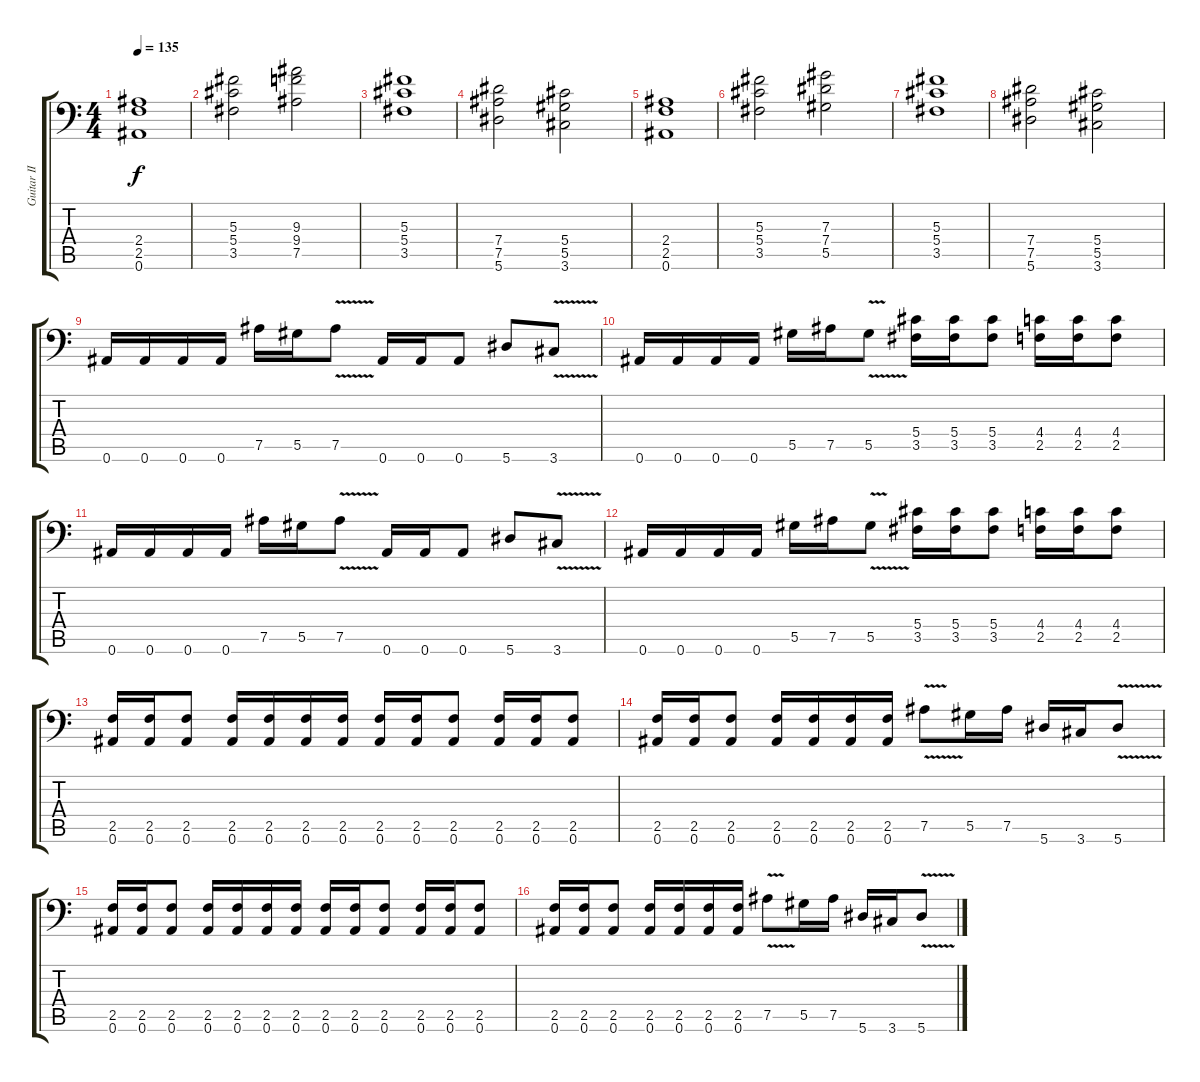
\track ("Guitar II" "Guitar II") {instrument distortionguitar}
\staff {score tabs}
\tuning (Bb3 F3 Db3 Ab2 Eb2 Bb1) {hide}
\ts (4 4)
\tempo 135
\clef f4
\ks c
(2.4 2.5 0.6).1{dy f instrument distortionguitar} |
(5.3 5.4 3.5).2 (9.3 9.4 7.5).2 |
(5.3 5.4 3.5).1 |
(7.4 7.5 5.6).2 (5.4 5.5 3.6).2 |
(2.4 2.5 0.6).1{volume 16} |
(5.3 5.4 3.5).2 (7.3 7.4 5.5).2 |
(5.3 5.4 3.5).1 |
(7.4 7.5 5.6).2 (5.4 5.5 3.6).2 |
0.6.16{volume 14} 0.6.16 0.6.16 0.6.16 7.5.16 5.5.16 7.5{v}.8 0.6.16 0.6.16 0.6.8 5.6.8 3.6{v}.8 |
0.6.16 0.6.16 0.6.16 0.6.16 5.5.16 7.5.16 5.5{v}.8 (5.4 3.5).16 (5.4 3.5).16 (5.4 3.5).8 (4.4 2.5).16 (4.4 2.5).16 (4.4 2.5).8 |
0.6.16 0.6.16 0.6.16 0.6.16 7.5.16 5.5.16 7.5{v}.8 0.6.16 0.6.16 0.6.8 5.6.8 3.6{v}.8 |
0.6.16 0.6.16 0.6.16 0.6.16 5.5.16 7.5.16 5.5{v}.8 (5.4 3.5).16 (5.4 3.5).16 (5.4 3.5).8 (4.4 2.5).16 (4.4 2.5).16 (4.4 2.5).8 |
(2.5 0.6).16 (2.5 0.6).16 (2.5 0.6).8 (2.5 0.6).16 (2.5 0.6).16 (2.5 0.6).16 (2.5 0.6).16 (2.5 0.6).16 (2.5 0.6).16 (2.5 0.6).8 (2.5 0.6).16 (2.5 0.6).16 (2.5 0.6).8 |
(2.5 0.6).16 (2.5 0.6).16 (2.5 0.6).8 (2.5 0.6).16 (2.5 0.6).16 (2.5 0.6).16 (2.5 0.6).16 7.5{v}.8 5.5.16 7.5.16 5.6.16 3.6.16 5.6{v}.8 |
(2.5 0.6).16 (2.5 0.6).16 (2.5 0.6).8 (2.5 0.6).16 (2.5 0.6).16 (2.5 0.6).16 (2.5 0.6).16 (2.5 0.6).16 (2.5 0.6).16 (2.5 0.6).8 (2.5 0.6).16 (2.5 0.6).16 (2.5 0.6).8 |
(2.5 0.6).16 (2.5 0.6).16 (2.5 0.6).8 (2.5 0.6).16 (2.5 0.6).16 (2.5 0.6).16 (2.5 0.6).16 7.5{v}.8 5.5.16 7.5.16 5.6.16 3.6.16 5.6{v}.8
